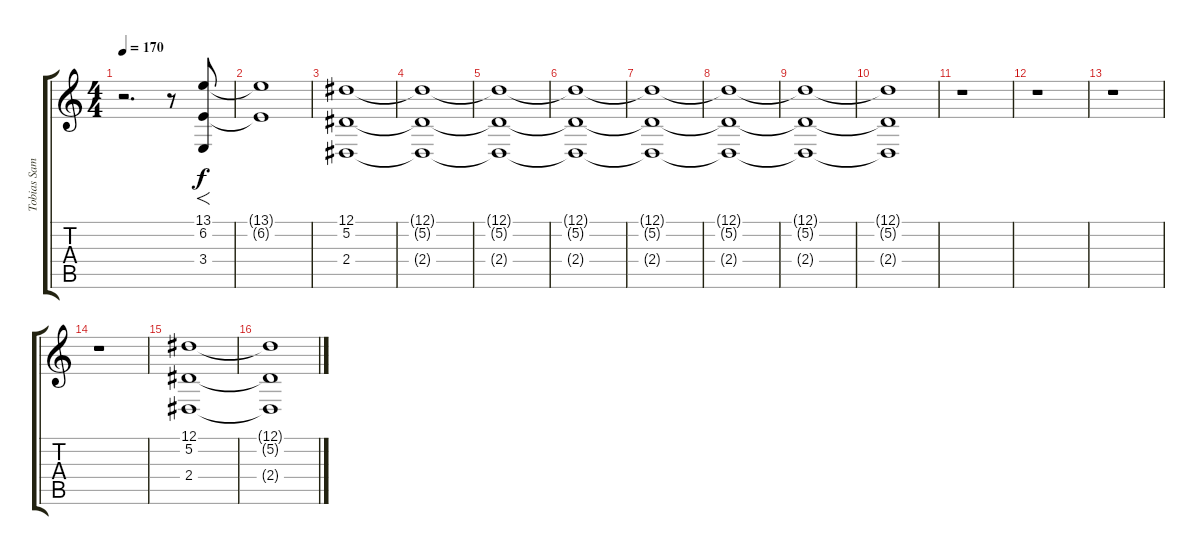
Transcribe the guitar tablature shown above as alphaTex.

\track ("Tobias Sammet - Keyboard" "Tobias Sam") {instrument churchorgan}
\staff {score tabs}
\tuning (Eb4 Bb3 Gb3 Db3 Ab2 Eb2) {hide}
\ts (4 4)
\tempo 170
\clef g2
\ks c
r.2{d dy f} r.8 (13.1 6.2 3.4).8{f} |
(13.1{t} 6.2{t}).1 |
(12.1 5.2 2.4).1 |
(12.1{t} 5.2{t} 2.4{t}).1{volume 11} |
(12.1{t} 5.2{t} 2.4{t}).1{volume 10} |
(12.1{t} 5.2{t} 2.4{t}).1{volume 9} |
(12.1{t} 5.2{t} 2.4{t}).1{volume 8} |
(12.1{t} 5.2{t} 2.4{t}).1{volume 7} |
(12.1{t} 5.2{t} 2.4{t}).1{volume 6} |
(12.1{t} 5.2{t} 2.4{t}).1{volume 5} |
r.1 |
r.1 |
r.1 |
r.1 |
(12.1 5.2 2.4).1{volume 10} |
(12.1{t} 5.2{t} 2.4{t}).1
